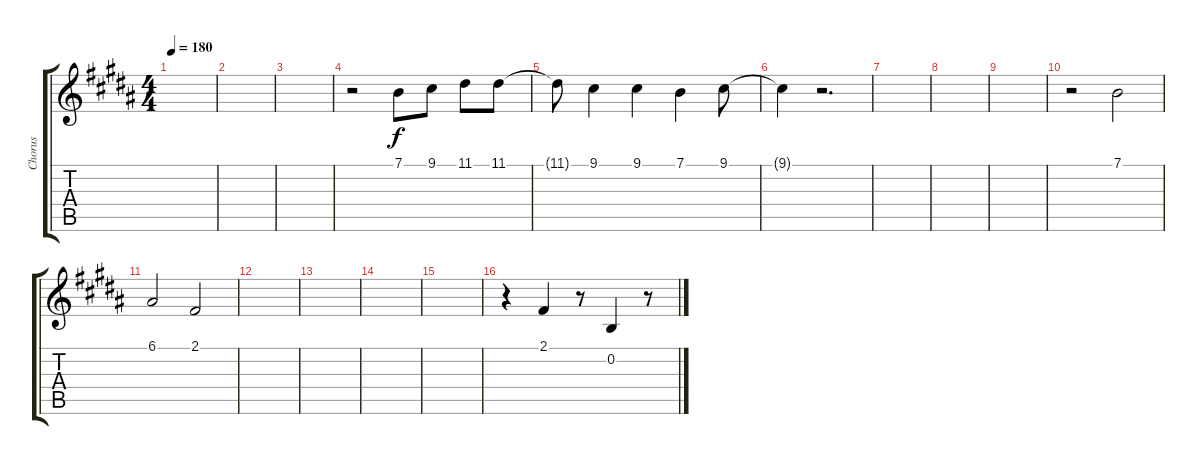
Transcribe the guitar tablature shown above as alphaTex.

\track ("Chorus" "Chorus") {instrument flute}
\staff {score tabs}
\tuning (E4 B3 G3 D3 A2 E2) {hide}
\ts (4 4)
\tempo 180
\clef g2
\ks b
|
|
|
r.2 7.1.8 9.1.8 11.1.8 11.1.8 |
11.1{t}.8 9.1.4 9.1.4 7.1.4 9.1.8 |
9.1{t}.4 r.2{d} |
|
|
|
r.2 7.1.2 |
6.1.2 2.1.2 |
|
|
|
|
r.4 2.1.4 r.8 0.2.4 r.8
